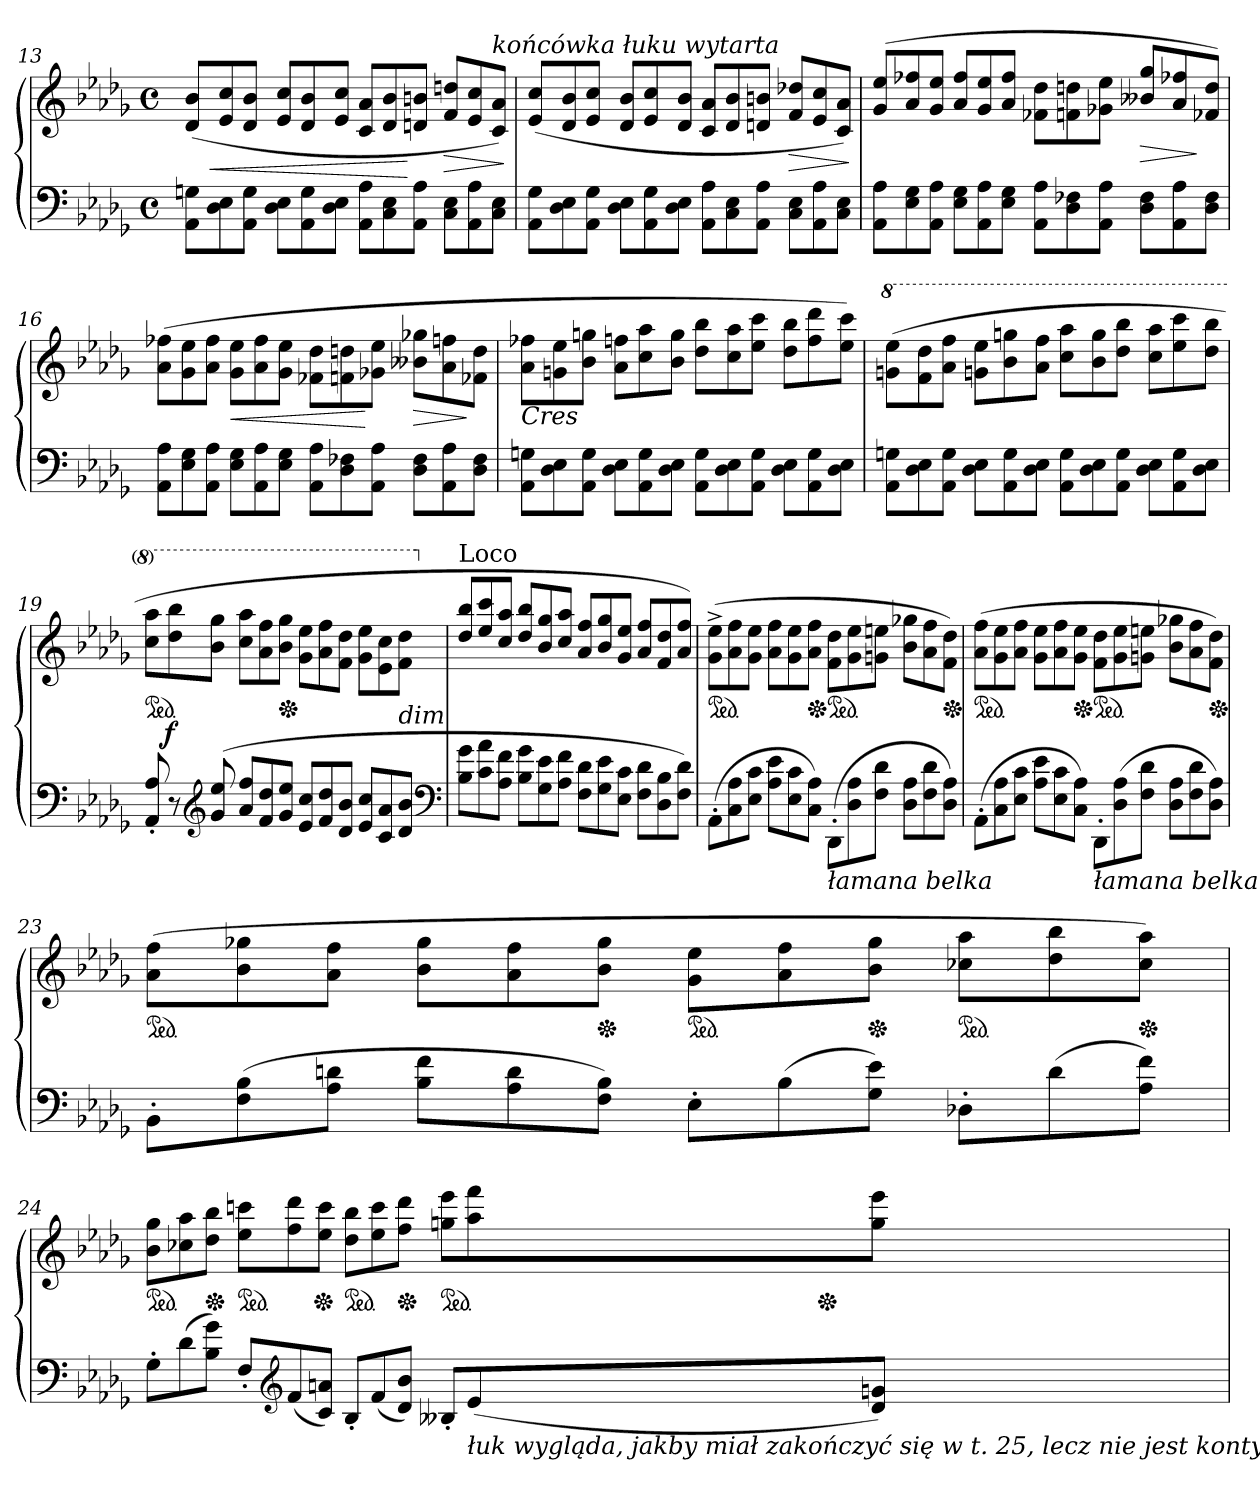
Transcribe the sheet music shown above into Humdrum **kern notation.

**kern	**kern	**dynam
*part1	*part1	*part1
*staff2	*staff1	*staff1/2
*clefF4	*clefG2	*
*k[b-e-a-d-g-]	*k[b-e-a-d-g-]	*
*M4/4	*M4/4	*
*met(c)	*met(c)	*
*Xtuplet	*Xtuplet	*
=13	=13	=13
12AA- 12GnL	(>12d- 12b-L	.
12D- 12E-	12e- 12cc	<
12AA- 12GJ	12d- 12b-J	.
12D- 12E-L	12e- 12ccL	.
12AA- 12G	12d- 12b-	.
12D- 12E-J	12e- 12ccJ	.
12AA- 12A-L	12c 12a-L	.
12C 12E-	12d- 12b-	.
12AA- 12A-J	12dn 12bnJ	[
12C 12E-L	12f 12ddnL	>
12AA- 12A-	12e- 12cc	.
!	!LO:TX:a:i:t=końcówka łuku wytarta	!
12C 12E-J	12c 12a-J)	.
.	.	]
=14	=14	=14
12AA- 12G-L	(>12e- 12ccL	.
12D- 12E-	12d- 12b-	.
12AA- 12G-J	12e- 12ccJ	.
12D- 12E-L	12d- 12b-L	.
12AA- 12G-	12e- 12cc	.
12D- 12E-J	12d- 12b-J	.
12AA- 12A-L	12c 12a-L	.
12C 12E-	12d- 12b-	.
12AA- 12A-J	12dn 12bnJ	.
12C 12E-L	12f 12dd-XL	>
12AA- 12A-	12e- 12cc	.
12C 12E-J	12c 12a-J)	.
.	.	]
=15	=15	=15
12AA- 12A-L	(>12g-/ 12ee-/L	.
12E- 12G-	12a-/ 12ff-X/	.
12AA- 12A-J	12g-/ 12ee-/J	.
12E- 12G-L	12a-/ 12ff-/L	.
12AA- 12A-	12g-/ 12ee-/	.
12E- 12G-J	12a-/ 12ff-/J	.
12AA- 12A-L	12f-X 12dd-L	.
12D- 12F-X	12fn 12ddn	.
12AA- 12A-J	12g-X 12ee-J	.
12D- 12F-L	12b--X/ 12gg-/L	>
12AA- 12A-	12a-/ 12ff-X/	.
12D- 12F-J	12f-X/ 12dd/J)	]
=16	=16	=16
12AA- 12A-L	(>12a- 12ff-XL	.
12E- 12G-	12g- 12ee-	.
12AA- 12A-J	12a- 12ff-J	.
12E- 12G-L	12g- 12ee-L	<
12AA- 12A-	12a- 12ff-	.
12E- 12G-J	12g- 12ee-J	.
12AA- 12A-L	12f-X\ 12dd-\L	.
12D- 12F-X	12fn 12ddn	.
12AA- 12A-J	12g-X 12ee-J	[
12D- 12F-L	12b--X 12gg-XL	>
12AA- 12A-	12a- 12ffn	.
12D- 12F-J	12f-X 12ddJ	]
=17	=17	=17
!	!LO:TX:c:i:t=Cres	!
12AA- 12GnL	12a- 12ff-XL	.
12D- 12E-	12gn 12ee-	.
12AA- 12GJ	12b- 12ggnJ	.
12D- 12E-L	12a- 12ffnL	.
12AA- 12G	12cc 12aa-	.
12D- 12E-J	12b- 12ggJ	.
12AA- 12GL	12dd- 12bb-L	.
12D- 12E-	12cc 12aa-	.
12AA- 12GJ	12ee- 12cccJ	.
12D- 12E-L	12dd- 12bb-L	.
12AA- 12G	12ff 12ddd-	.
12D- 12E-J	12ee- 12cccJ)	.
=18	=18	=18
*	*8va	*
12AA- 12GnL	(>12ggn 12eee-L	.
12D- 12E-	12ff 12ddd-	.
12AA- 12GJ	12aa- 12fffJ	.
12D- 12E-L	12ggn 12eee-L	.
12AA- 12G	12bb- 12gggn	.
12D- 12E-J	12aa- 12fffJ	.
12AA- 12GL	12ccc 12aaa-L	.
12D- 12E-	12bb- 12ggg	.
12AA- 12GJ	12ddd- 12bbb-J	.
12D- 12E-L	12ccc 12aaa-L	.
12AA- 12G	12eee- 12cccc	.
12D- 12E-J	12ddd- 12bbb-J	.
=19	=19	=19
*	*ped	*
12AA-'</ 12A-'</	12ccc 12aaa-L	.
12r	12ddd- 12bbb-	f
*clefG2	*	*
(<12g-/ 12ee-/	12bb- 12ggg-J	.
12a-/ 12ff/L	12ccc 12aaa-L	.
12f/ 12dd-/	12aa- 12fff	.
*	*Xped	*
12g-/ 12ee-/J	12bb- 12ggg-J	.
12e- 12ccL	12gg- 12eee-L	.
12f 12dd-	12aa- 12fff	.
12d- 12b-J	12ff 12ddd-J	.
12e- 12ccL	12gg- 12eee-L	.
12c 12a-	12ee-\ 12ccc\	.
!	!LO:TX:c:i:t=dim	!
12d- 12b-J	12ff 12ddd-J	.
*clefF4	*	*
=20	=20	=20
*	*X8va	*
!	!LO:TX:a:t=Loco	!
12B-\ 12g-\L	12dd-/ 12bb-/L	.
12c\ 12a-\	12ee-/ 12ccc/	.
12A-\ 12f\J	12cc/ 12aa-/J	.
12B-\ 12g-\L	12dd-/ 12bb-/L	.
12G-\ 12e-\	12b-/ 12gg-/	.
12A-\ 12f\J	12cc/ 12aa-/J	.
12F 12d-L	12a-/ 12ff/L	.
12G- 12e-	12b- 12gg-	.
12E- 12cJ	12g- 12ee-J	.
12F 12d-L	12a-/ 12ff/L	.
12D- 12B-	12f 12dd-	.
12F 12d-J)	12a- 12ffJ)	.
=21	=21	=21
*	*ped	*
(>12AA-'>L	(>12g-^< 12ee-^<L	.
12C 12A-	12a- 12ff	.
12E- 12cJ	12g- 12ee-J	.
12A- 12e-L	12a- 12ffL	.
12E- 12c	12g- 12ee-	.
*	*Xped	*
12C 12A-J)	12a- 12ffJ	.
!LO:TX:b:i:t=łamana belka	!	!
*	*ped	*
(>12DD-'</L	12f 12dd-L	.
12D-\ 12A-\	12g- 12ee-	.
12F\ 12d-\J	12gn 12eenJ	.
12D- 12A-L	12b- 12gg-XL	.
12F 12d-	12a- 12ff	.
*	*Xped	*
12D- 12A-J)	12f 12dd-J)	.
=22	=22	=22
*	*ped	*
(>12AA-'>L	(>12a- 12ffL	.
12C 12A-	12g- 12ee-	.
12E- 12cJ	12a- 12ffJ	.
12A- 12e-L	12g- 12ee-L	.
12E- 12c	12a- 12ff	.
*	*Xped	*
12C 12A-J)	12g- 12ee-J	.
!LO:TX:b:i:t=łamana belka	!	!
*	*ped	*
12DD-'</L	12f 12dd-L	.
(>12D-\ 12A-\	12g- 12ee-	.
12F\ 12d-\J	12gn 12eenJ	.
12D- 12A-L	12b- 12gg-XL	.
12F 12d-	12a- 12ff	.
*	*Xped	*
12D- 12A-J)	12f 12dd-J)	.
=23	=23	=23
*	*ped	*
12BB-'>L	(>12a- 12ffL	.
(>12F 12B-	12b- 12gg-X	.
12A- 12dnJ	12a- 12ffJ	.
12B- 12fL	12b- 12gg-L	.
12A- 12d	12a- 12ff	.
*	*Xped	*
12F 12B-J)	12b- 12gg-J	.
*	*ped	*
12E-'>L	12g- 12ee-L	.
(>12B-	12a- 12ff	.
*	*Xped	*
12G- 12e-J)	12b- 12gg-J	.
*	*ped	*
12D-X'>L	12cc-X 12aa-L	.
(>12d	12dd- 12bb-	.
*	*Xped	*
12A- 12fJ)	12cc- 12aa-J)	.
=24	=24	=24
!	!LO:TX:a:i:t=przerywana linia od Cres do końca taktu	!
!	!LO:TX:c:i:t=Cres	!
*	*ped	*
12G-'>L	12b- 12gg-L	.
(>12d-	12cc-X 12aa-	.
*	*Xped	*
12B- 12g-J)	12dd- 12bb-J	.
*	*ped	*
12F'<L	12ee- 12cccnL	.
*clefG2	*	*
(<12f	12ff 12ddd-	.
*	*Xped	*
12c 12anJ)	12ee- 12cccJ	.
*	*ped	*
12B-'<L	12dd- 12bb-L	.
(<12f	12ee- 12ccc	.
*	*Xped	*
12d- 12b-J)	12ff 12ddd-J	.
*	*ped	*
12B--X'<L	12ggn 12eee-L	.
!LO:TX:b:i:t=łuk wygląda, jakby miał zakończyć się w t. 25, lecz nie jest kontynuowany	!	!
(<12e-	12aa- 12fff	.
*	*Xped	*
12d- 12gnJ)	12gg 12eee-J	.
=	=	=
*-	*-	*-
